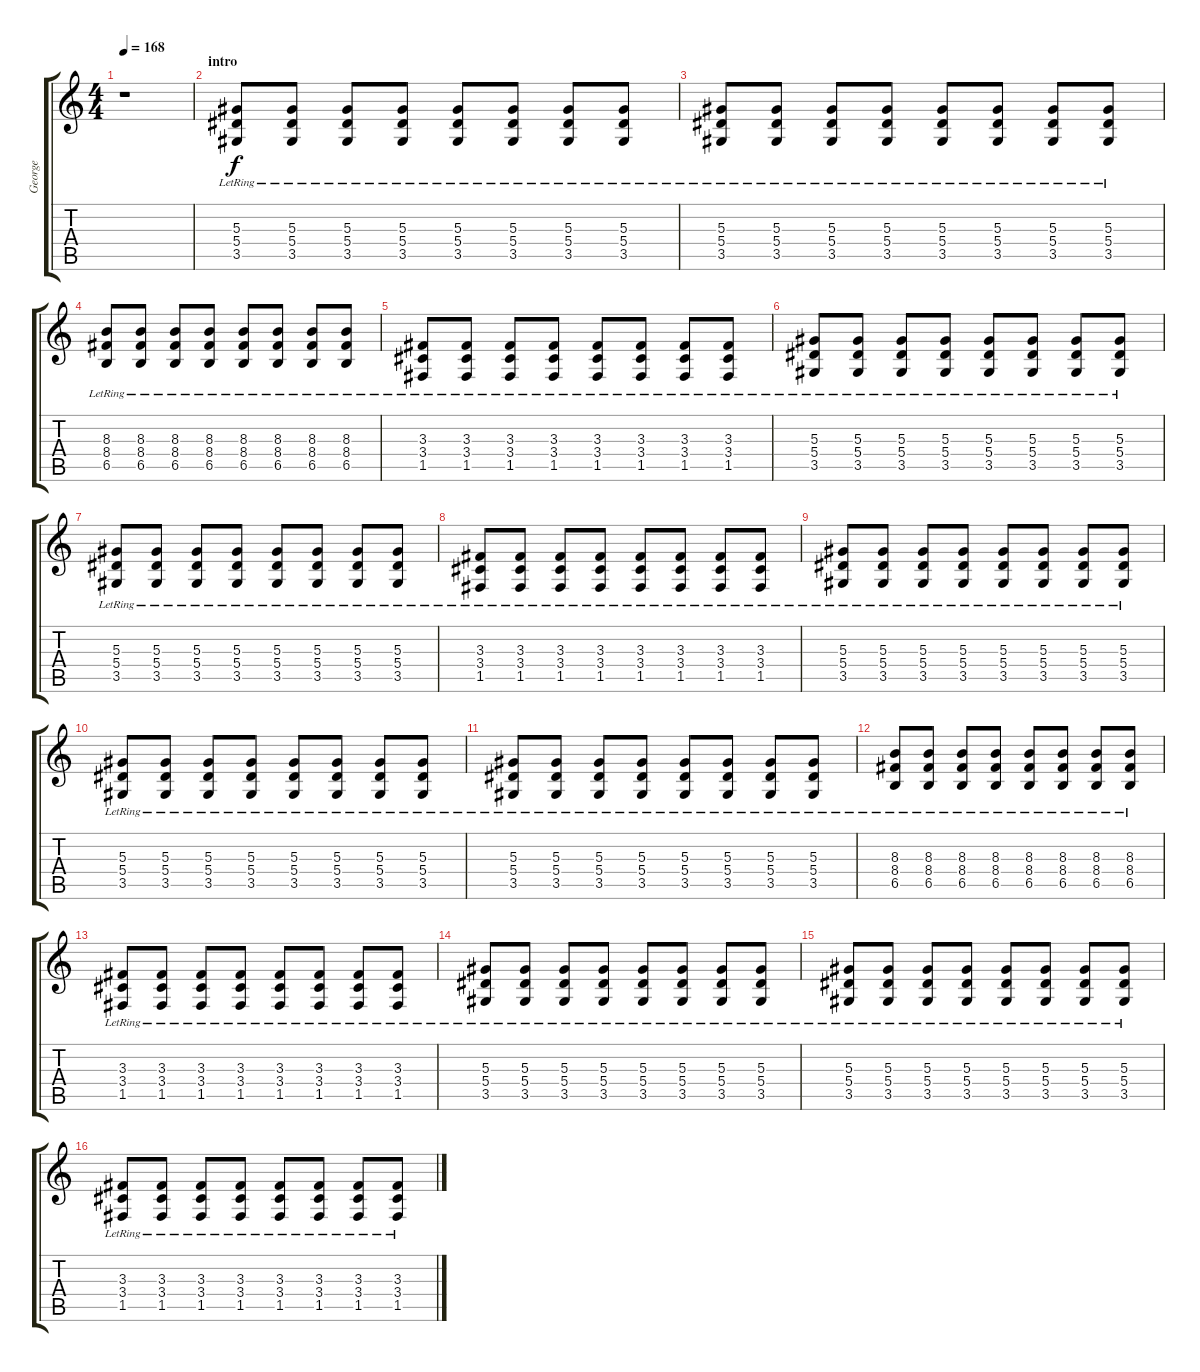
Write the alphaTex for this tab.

\track ("George" "George") {instrument distortionguitar}
\staff {score tabs}
\tuning (C4 G3 Eb3 Bb2 F2 C2) {hide}
\ts (4 4)
\tempo 168
\clef g2
\ks c
r.1{dy f instrument distortionguitar} |
\section ("" "intro")
(5.3{lr} 5.4{lr} 3.5{lr}).8 (5.3{lr} 5.4{lr} 3.5{lr}).8 (5.3{lr} 5.4{lr} 3.5{lr}).8 (5.3{lr} 5.4{lr} 3.5{lr}).8 (5.3{lr} 5.4{lr} 3.5{lr}).8 (5.3{lr} 5.4{lr} 3.5{lr}).8 (5.3{lr} 5.4{lr} 3.5{lr}).8 (5.3{lr} 5.4{lr} 3.5{lr}).8 |
(5.3{lr} 5.4{lr} 3.5{lr}).8 (5.3{lr} 5.4{lr} 3.5{lr}).8 (5.3{lr} 5.4{lr} 3.5{lr}).8 (5.3{lr} 5.4{lr} 3.5{lr}).8 (5.3{lr} 5.4{lr} 3.5{lr}).8 (5.3{lr} 5.4{lr} 3.5{lr}).8 (5.3{lr} 5.4{lr} 3.5{lr}).8 (5.3{lr} 5.4{lr} 3.5{lr}).8 |
(8.3{lr} 8.4{lr} 6.5{lr}).8 (8.3{lr} 8.4{lr} 6.5{lr}).8 (8.3{lr} 8.4{lr} 6.5{lr}).8 (8.3{lr} 8.4{lr} 6.5{lr}).8 (8.3{lr} 8.4{lr} 6.5{lr}).8 (8.3{lr} 8.4{lr} 6.5{lr}).8 (8.3{lr} 8.4{lr} 6.5{lr}).8 (8.3{lr} 8.4{lr} 6.5{lr}).8 |
(3.3{lr} 3.4{lr} 1.5{lr}).8 (3.3{lr} 3.4{lr} 1.5{lr}).8 (3.3{lr} 3.4{lr} 1.5{lr}).8 (3.3{lr} 3.4{lr} 1.5{lr}).8 (3.3{lr} 3.4{lr} 1.5{lr}).8 (3.3{lr} 3.4{lr} 1.5{lr}).8 (3.3{lr} 3.4{lr} 1.5{lr}).8 (3.3{lr} 3.4{lr} 1.5{lr}).8 |
(5.3{lr} 5.4{lr} 3.5{lr}).8 (5.3{lr} 5.4{lr} 3.5{lr}).8 (5.3{lr} 5.4{lr} 3.5{lr}).8 (5.3{lr} 5.4{lr} 3.5{lr}).8 (5.3{lr} 5.4{lr} 3.5{lr}).8 (5.3{lr} 5.4{lr} 3.5{lr}).8 (5.3{lr} 5.4{lr} 3.5{lr}).8 (5.3{lr} 5.4{lr} 3.5{lr}).8 |
(5.3{lr} 5.4{lr} 3.5{lr}).8 (5.3{lr} 5.4{lr} 3.5{lr}).8 (5.3{lr} 5.4{lr} 3.5{lr}).8 (5.3{lr} 5.4{lr} 3.5{lr}).8 (5.3{lr} 5.4{lr} 3.5{lr}).8 (5.3{lr} 5.4{lr} 3.5{lr}).8 (5.3{lr} 5.4{lr} 3.5{lr}).8 (5.3{lr} 5.4{lr} 3.5{lr}).8 |
(3.3{lr} 3.4{lr} 1.5{lr}).8 (3.3{lr} 3.4{lr} 1.5{lr}).8 (3.3{lr} 3.4{lr} 1.5{lr}).8 (3.3{lr} 3.4{lr} 1.5{lr}).8 (3.3{lr} 3.4{lr} 1.5{lr}).8 (3.3{lr} 3.4{lr} 1.5{lr}).8 (3.3{lr} 3.4{lr} 1.5{lr}).8 (3.3{lr} 3.4{lr} 1.5{lr}).8 |
(5.3{lr} 5.4{lr} 3.5{lr}).8 (5.3{lr} 5.4{lr} 3.5{lr}).8 (5.3{lr} 5.4{lr} 3.5{lr}).8 (5.3{lr} 5.4{lr} 3.5{lr}).8 (5.3{lr} 5.4{lr} 3.5{lr}).8 (5.3{lr} 5.4{lr} 3.5{lr}).8 (5.3{lr} 5.4{lr} 3.5{lr}).8 (5.3{lr} 5.4{lr} 3.5{lr}).8 |
(5.3{lr} 5.4{lr} 3.5{lr}).8 (5.3{lr} 5.4{lr} 3.5{lr}).8 (5.3{lr} 5.4{lr} 3.5{lr}).8 (5.3{lr} 5.4{lr} 3.5{lr}).8 (5.3{lr} 5.4{lr} 3.5{lr}).8 (5.3{lr} 5.4{lr} 3.5{lr}).8 (5.3{lr} 5.4{lr} 3.5{lr}).8 (5.3{lr} 5.4{lr} 3.5{lr}).8 |
(5.3{lr} 5.4{lr} 3.5{lr}).8 (5.3{lr} 5.4{lr} 3.5{lr}).8 (5.3{lr} 5.4{lr} 3.5{lr}).8 (5.3{lr} 5.4{lr} 3.5{lr}).8 (5.3{lr} 5.4{lr} 3.5{lr}).8 (5.3{lr} 5.4{lr} 3.5{lr}).8 (5.3{lr} 5.4{lr} 3.5{lr}).8 (5.3{lr} 5.4{lr} 3.5{lr}).8 |
(8.3{lr} 8.4{lr} 6.5{lr}).8 (8.3{lr} 8.4{lr} 6.5{lr}).8 (8.3{lr} 8.4{lr} 6.5{lr}).8 (8.3{lr} 8.4{lr} 6.5{lr}).8 (8.3{lr} 8.4{lr} 6.5{lr}).8 (8.3{lr} 8.4{lr} 6.5{lr}).8 (8.3{lr} 8.4{lr} 6.5{lr}).8 (8.3{lr} 8.4{lr} 6.5{lr}).8 |
(3.3{lr} 3.4{lr} 1.5{lr}).8 (3.3{lr} 3.4{lr} 1.5{lr}).8 (3.3{lr} 3.4{lr} 1.5{lr}).8 (3.3{lr} 3.4{lr} 1.5{lr}).8 (3.3{lr} 3.4{lr} 1.5{lr}).8 (3.3{lr} 3.4{lr} 1.5{lr}).8 (3.3{lr} 3.4{lr} 1.5{lr}).8 (3.3{lr} 3.4{lr} 1.5{lr}).8 |
(5.3{lr} 5.4{lr} 3.5{lr}).8 (5.3{lr} 5.4{lr} 3.5{lr}).8 (5.3{lr} 5.4{lr} 3.5{lr}).8 (5.3{lr} 5.4{lr} 3.5{lr}).8 (5.3{lr} 5.4{lr} 3.5{lr}).8 (5.3{lr} 5.4{lr} 3.5{lr}).8 (5.3{lr} 5.4{lr} 3.5{lr}).8 (5.3{lr} 5.4{lr} 3.5{lr}).8 |
(5.3{lr} 5.4{lr} 3.5{lr}).8 (5.3{lr} 5.4{lr} 3.5{lr}).8 (5.3{lr} 5.4{lr} 3.5{lr}).8 (5.3{lr} 5.4{lr} 3.5{lr}).8 (5.3{lr} 5.4{lr} 3.5{lr}).8 (5.3{lr} 5.4{lr} 3.5{lr}).8 (5.3{lr} 5.4{lr} 3.5{lr}).8 (5.3{lr} 5.4{lr} 3.5{lr}).8 |
(3.3{lr} 3.4{lr} 1.5{lr}).8 (3.3{lr} 3.4{lr} 1.5{lr}).8 (3.3{lr} 3.4{lr} 1.5{lr}).8 (3.3{lr} 3.4{lr} 1.5{lr}).8 (3.3{lr} 3.4{lr} 1.5{lr}).8 (3.3{lr} 3.4{lr} 1.5{lr}).8 (3.3{lr} 3.4{lr} 1.5{lr}).8 (3.3{lr} 3.4{lr} 1.5{lr}).8
